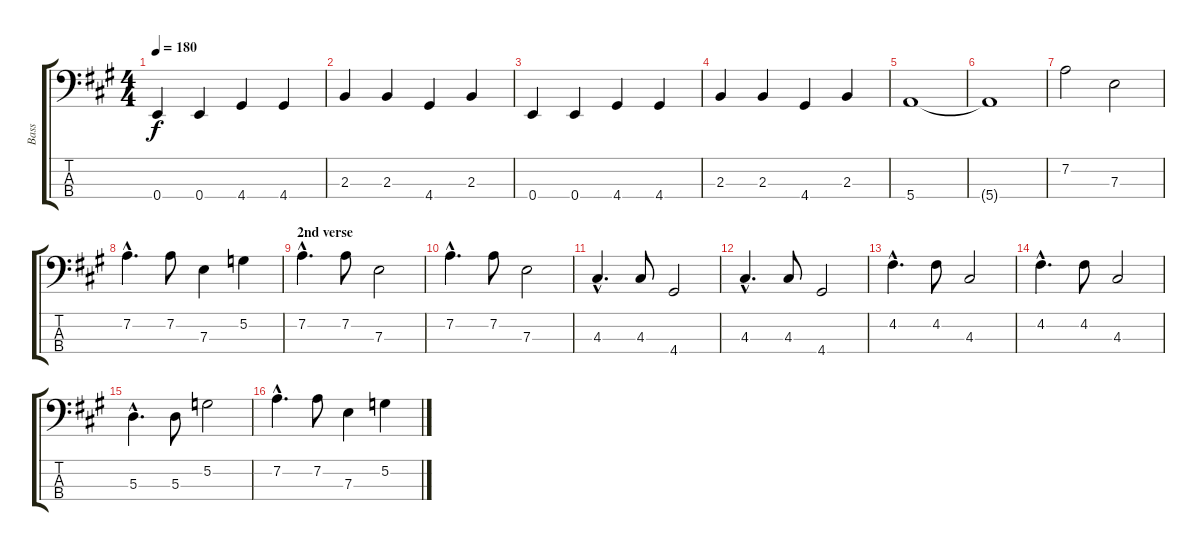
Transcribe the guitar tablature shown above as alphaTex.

\track ("Bass" "Bass") {instrument electricbassfinger}
\staff {score tabs}
\tuning (G2 D2 A1 E1) {hide}
\ts (4 4)
\tempo 180
\clef f4
\ks a
0.4.4{dy f} 0.4.4 4.4.4 4.4.4 |
2.3.4 2.3.4 4.4.4 2.3.4 |
0.4.4 0.4.4 4.4.4 4.4.4 |
2.3.4 2.3.4 4.4.4 2.3.4 |
5.4.1 |
5.4{t}.1 |
7.2.2 7.3.2 |
7.2{hac}.4{d} 7.2.8 7.3.4 5.2.4 |
\section ("" "2nd verse")
7.2{hac}.4{d} 7.2.8 7.3.2 |
7.2{hac}.4{d} 7.2.8 7.3.2 |
4.3{hac}.4{d} 4.3.8 4.4.2 |
4.3{hac}.4{d} 4.3.8 4.4.2 |
4.2{hac}.4{d} 4.2.8 4.3.2 |
4.2{hac}.4{d} 4.2.8 4.3.2 |
5.3{hac}.4{d} 5.3.8 5.2.2 |
7.2{hac}.4{d} 7.2.8 7.3.4 5.2.4
